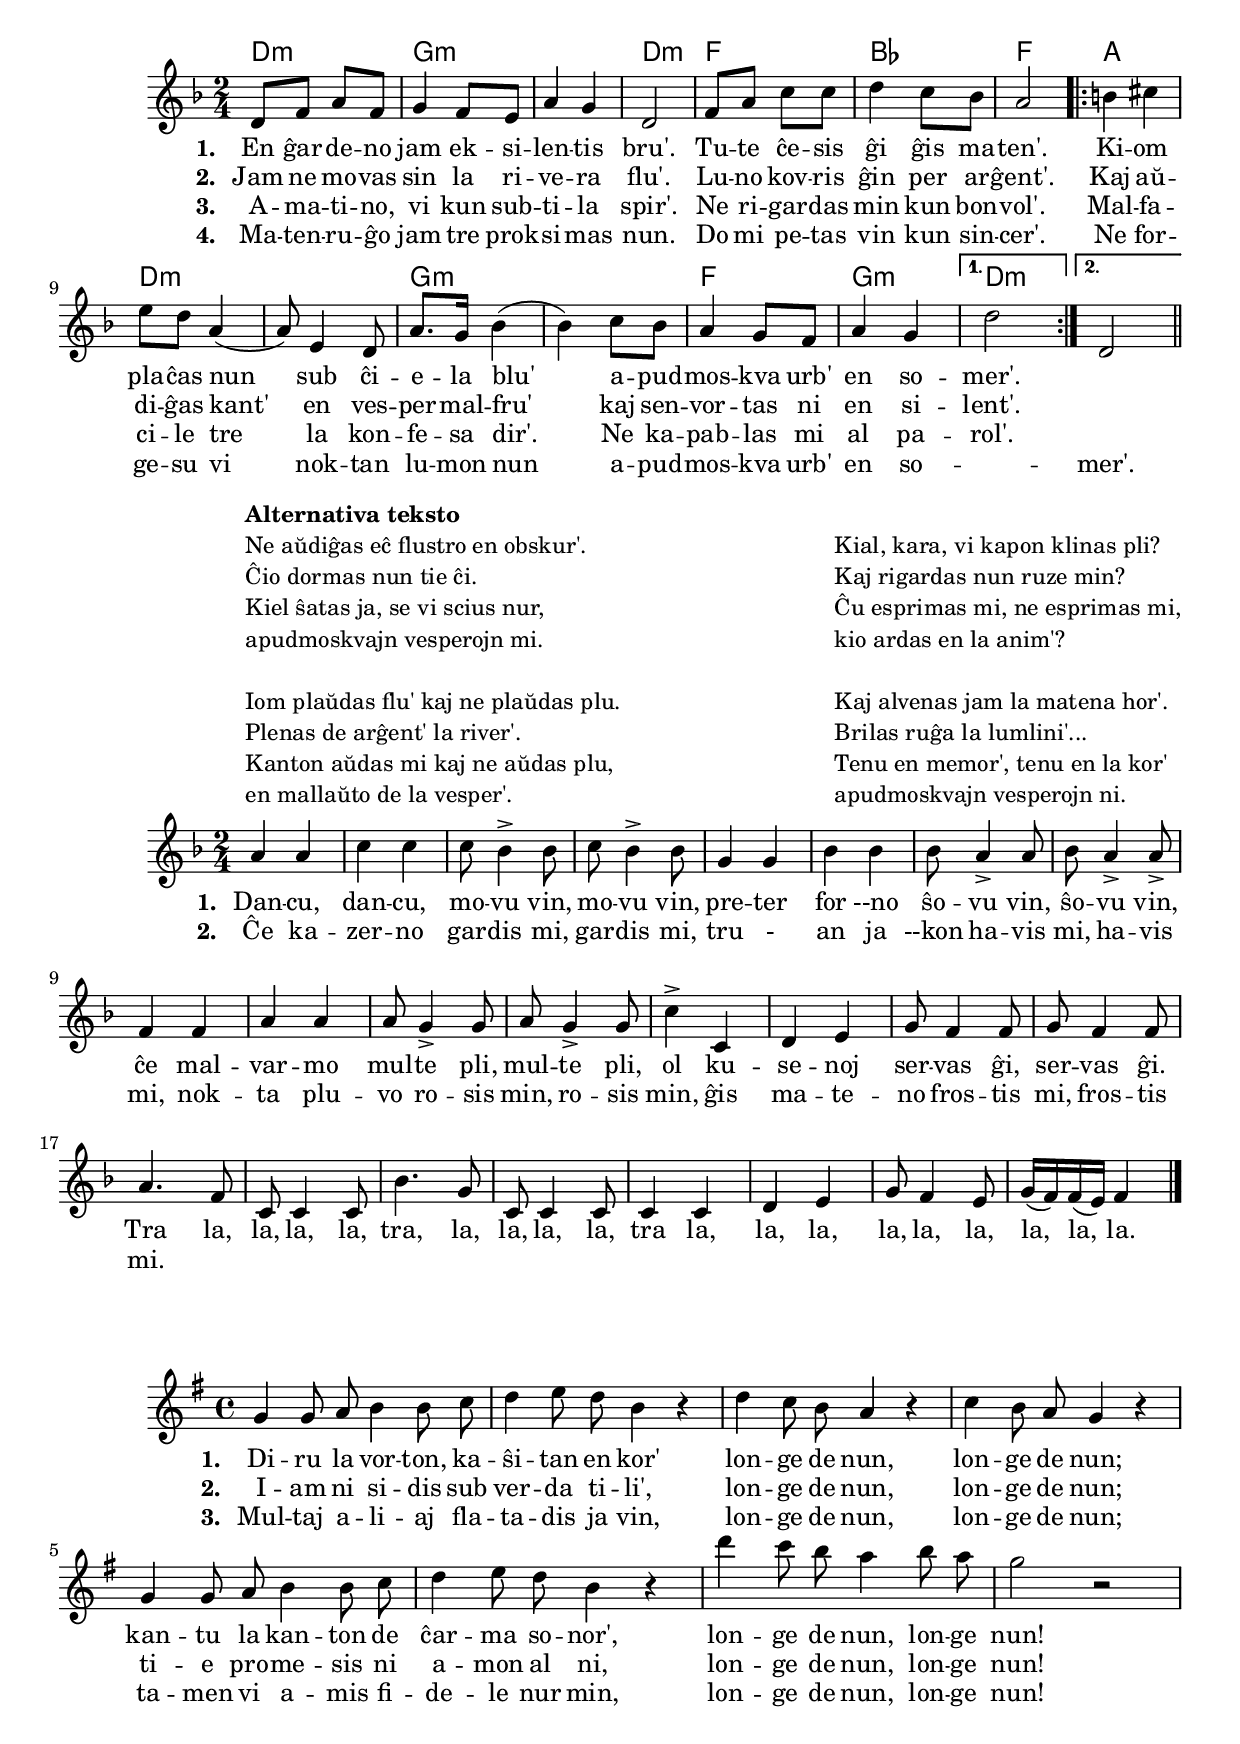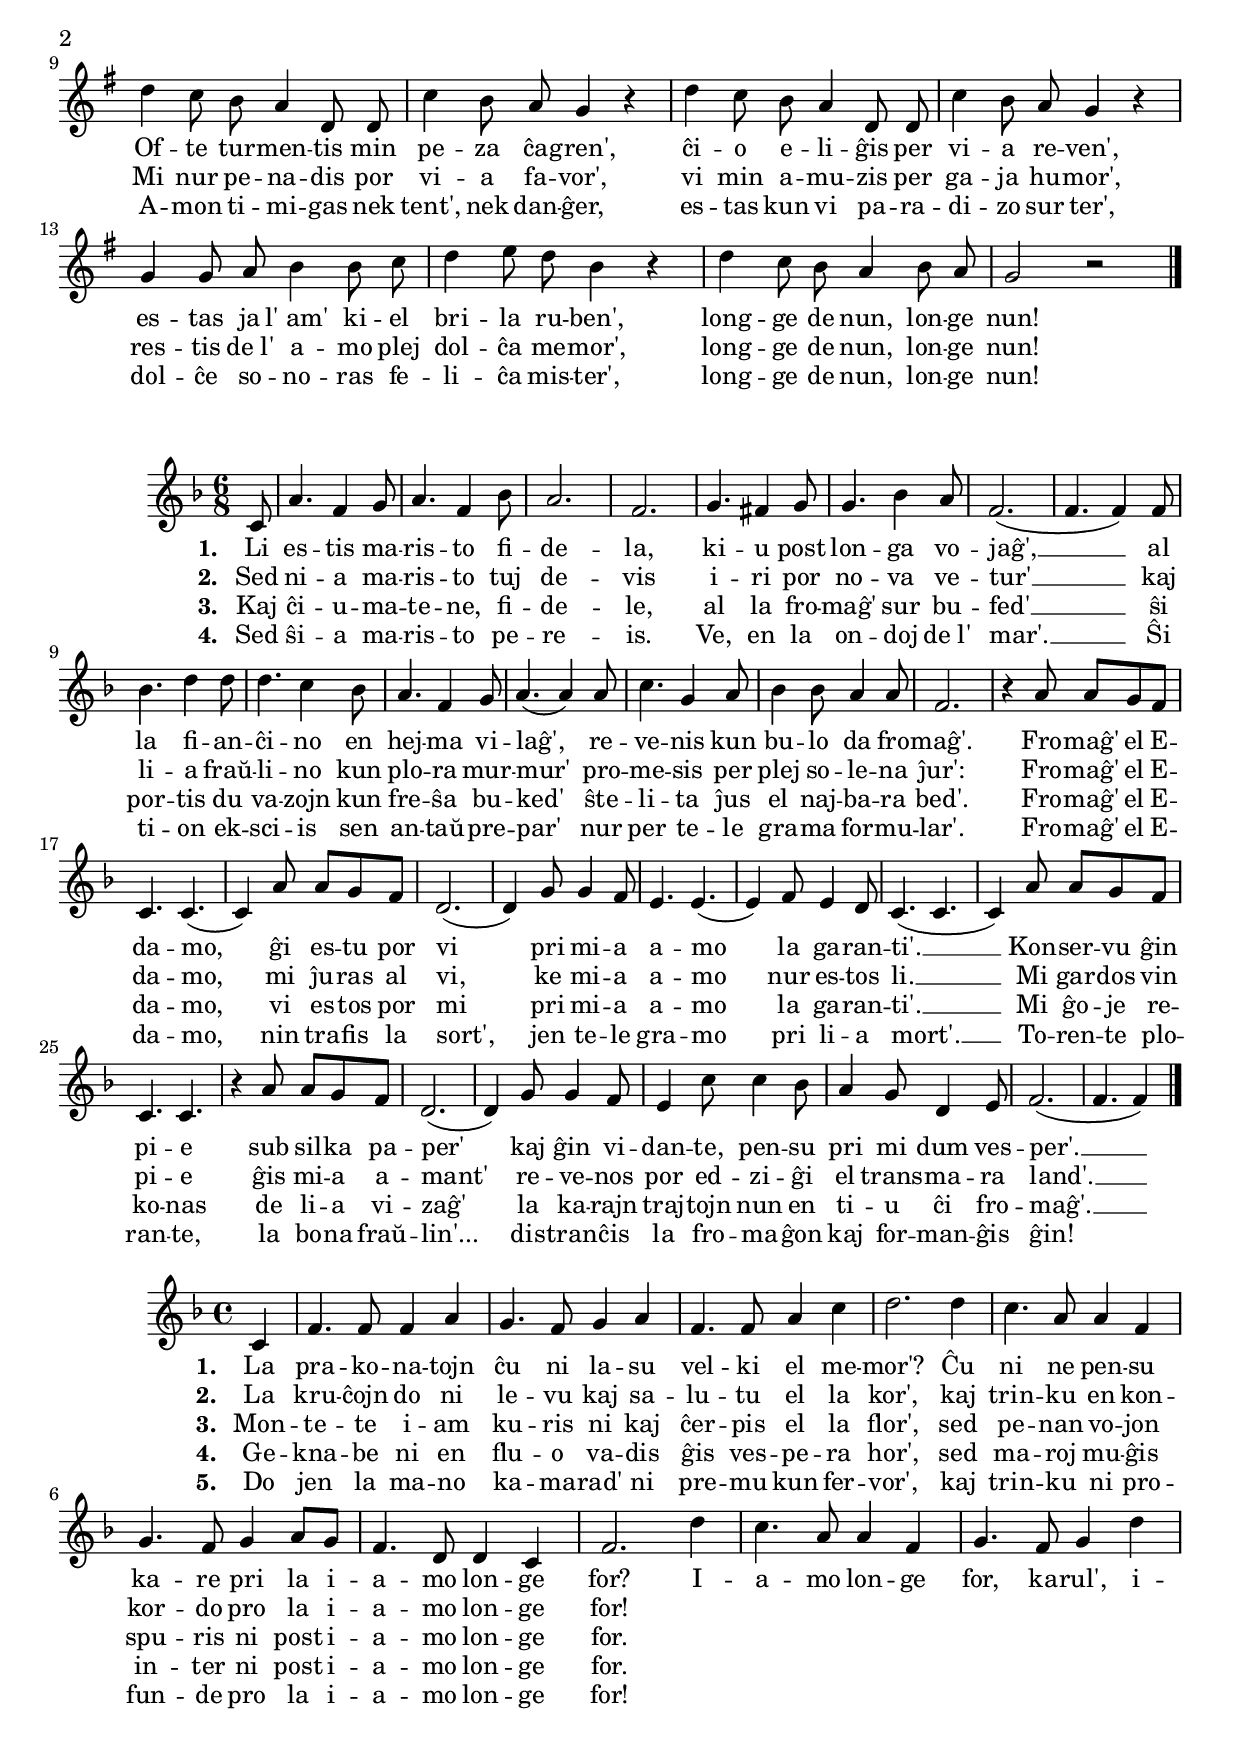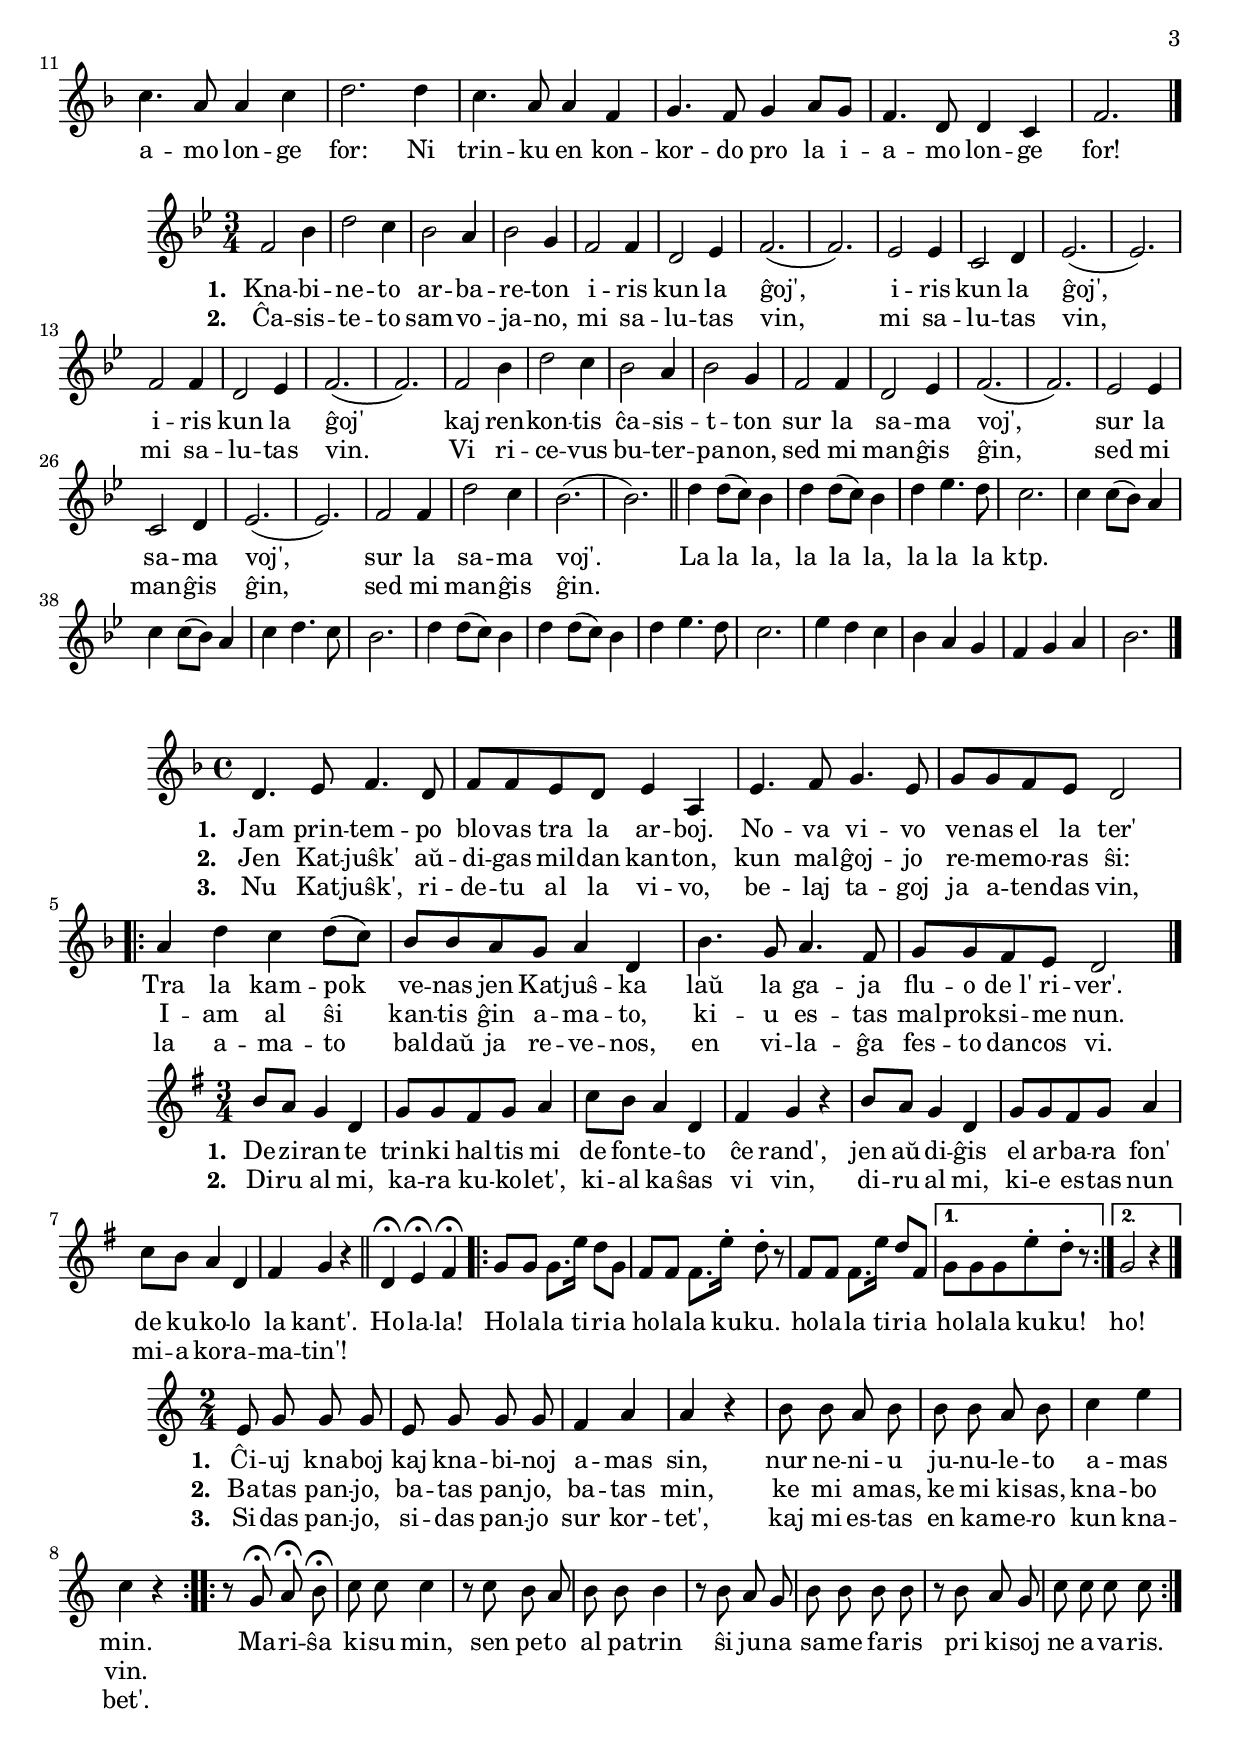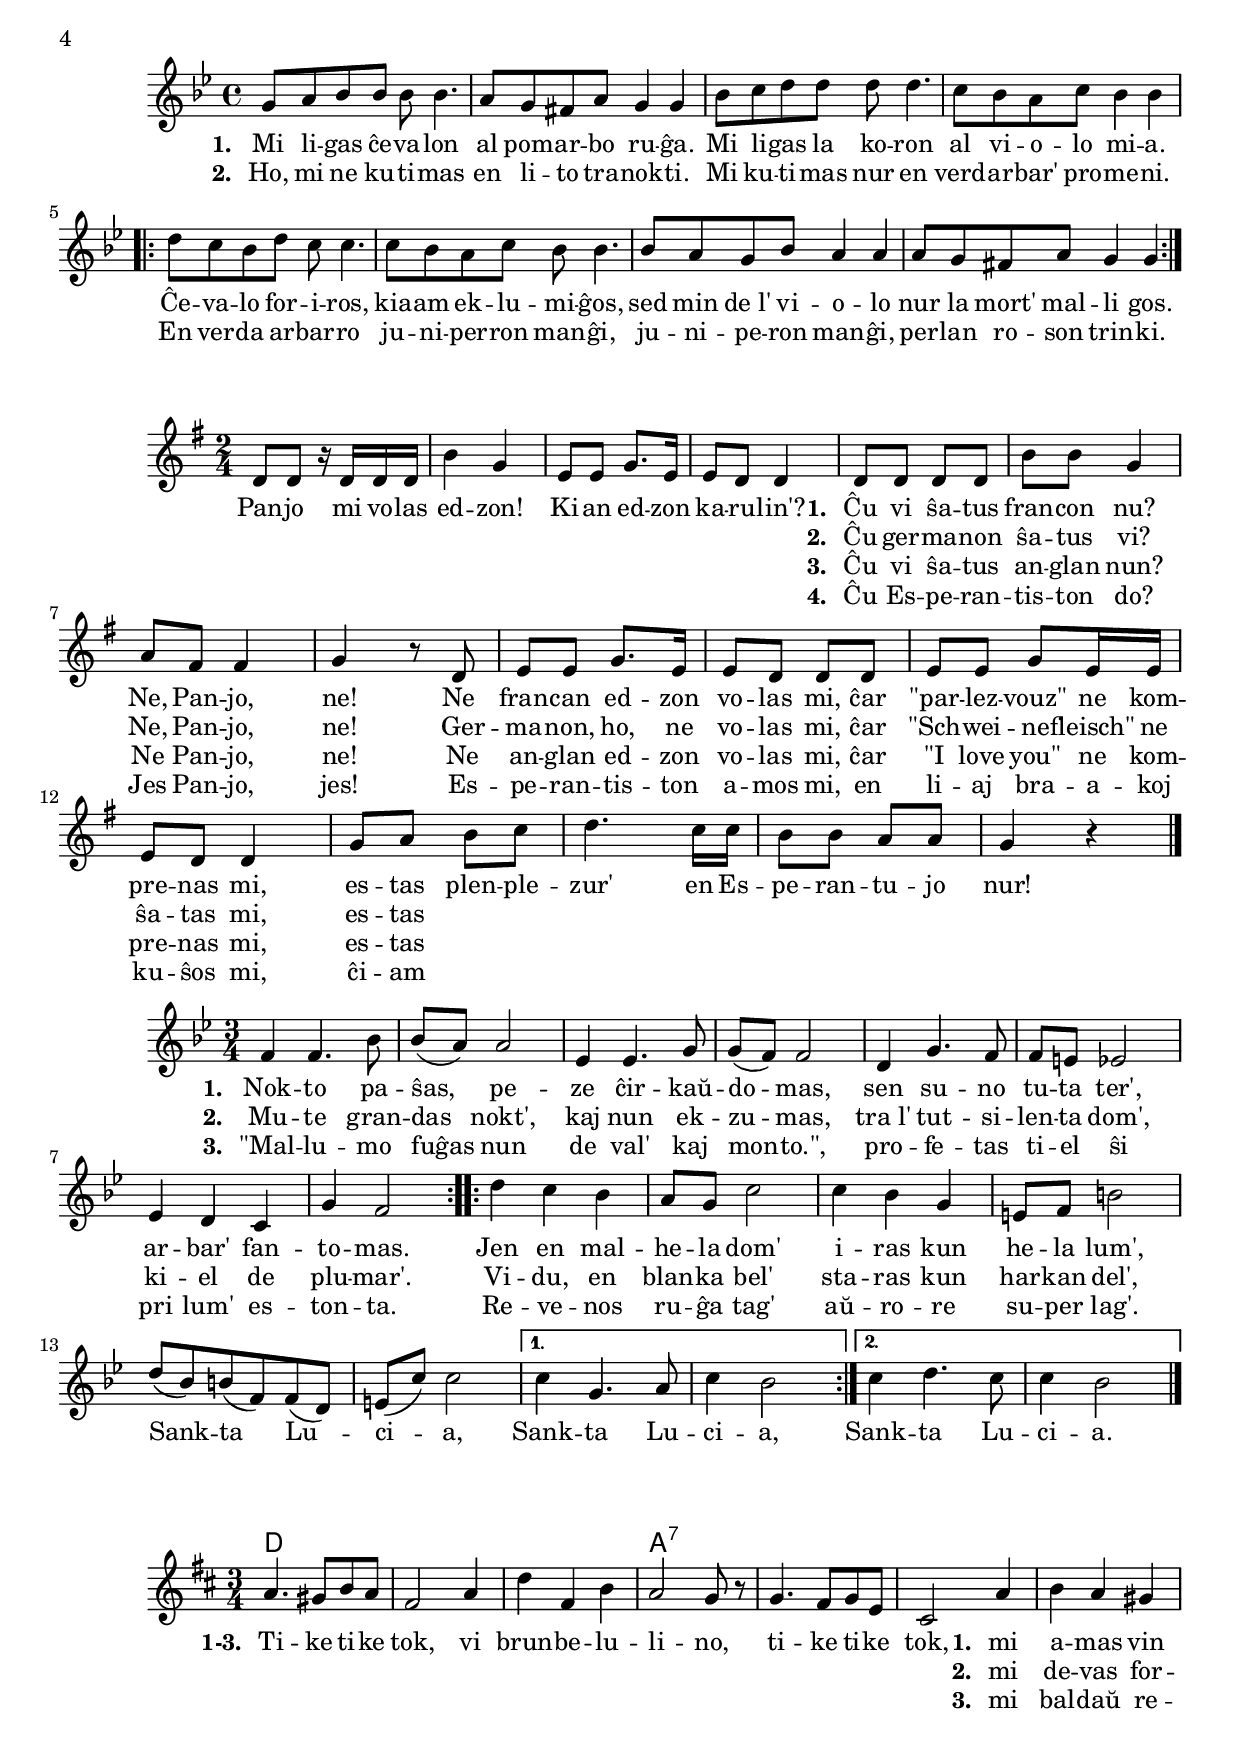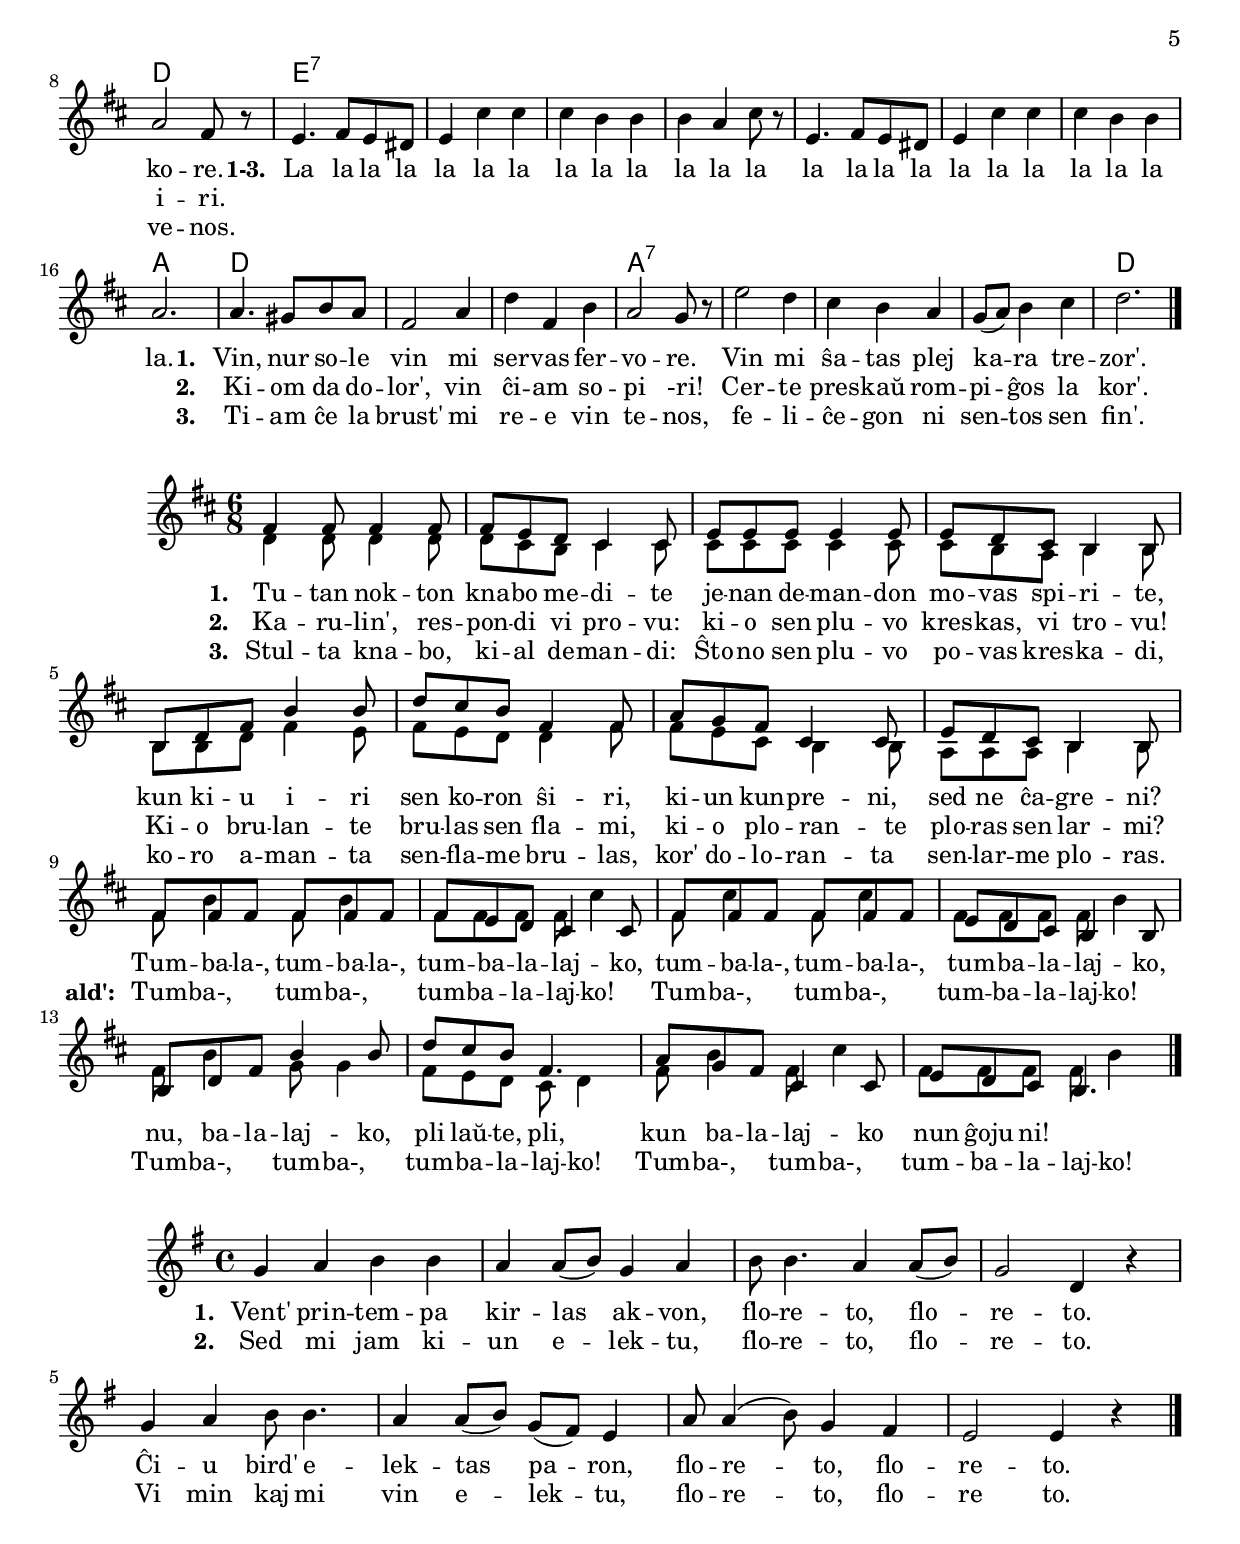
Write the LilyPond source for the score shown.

\version "2.20.0"

\tocItem \markup "Apudmoskvaj vesperoj"
\score {
	\header {
	  title = "Apudmoskvaj vesperoj"
	  subsubtitle = "rusa popolkanto"
	}
	
	\transpose c c' { <<
	  \chords {
	    \set chordChanges = ##t
	    d2:m g:m g:m d:m f bes f
	    a d:m d:m g:m g:m f g:m d:m 
	    }
	\relative {
	    \time 2/4
	    \key d \minor
   	    %\autoBeamOff
	    d8 f a f g4 f8 e a4 g d2 f8 a c c d4 c8 bes a2
	    \repeat volta 2 {
	      b4 cis e8 d a4( a8) e4 d8 a'8. g16 bes4( bes) c8 bes
	      a4 g8 f a4 g
	    } % repeat
	    \alternative {{ d'2 | } { d,2 | }}
	\bar "||" 
	%\autoBeamOn
	} % relative
	\addlyrics { \set stanza = #"1. "
		     En ĝar -- de -- no jam ek -- si -- len -- tis bru'.
		     Tu -- te ĉe -- sis ĝi ĝis ma -- ten'.
		     Ki -- om pla -- ĉas nun sub ĉi -- e -- la blu' a -- pud --
		     mos -- kva urb' en so -- mer'.
	} %addlyrics
	\addlyrics { \set stanza = #"2. "
		     Jam ne mo -- vas sin la ri -- ve -- ra flu'.
		     Lu -- no kov -- ris ĝin per ar -- ĝent'.
		     Kaj aŭ -- di -- ĝas kant' en ves -- per -- mal -- fru'
		     kaj sen -- vor -- tas ni en si -- lent'.
		   } %addlyrics
	\addlyrics { \set stanza = #"3. "
		     A -- ma -- ti -- no, vi kun sub -- ti -- la spir'.
		     Ne ri -- gar -- das min kun bon -- vol'.
		     Mal -- fa -- ci -- le tre la kon -- fe -- sa dir'.
		     Ne ka -- pab -- las mi al pa -- rol'.
		   } %addlyrics
	\addlyrics { \set stanza = #"4. "
		     Ma -- ten -- ru -- ĝo jam tre prok -- si -- mas nun.
		     Do mi pe -- tas vin kun sin -- cer'.
		     Ne for -- ge -- su vi nok -- tan lu -- mon nun
		     a -- pud -- mos -- kva urb' en so -- "" -- mer'.
		   } %addlyrics
>>
	} % transpose
      } % score

% pri alternativaj tekstoj vd. ankaŭ: http://kantaro.ikso.net/apudmoskvaj_vesperoj

\markup {
  \fill-line {
     \hspace #1 % moves the column off the left margin;
     % can be removed if space on the page is tight
     \column {
       \combine \null \vspace #0.06 % adds vertical spacing between verses

       \line { \bold "Alternativa teksto" }
       \line { "Ne aŭdiĝas eĉ flustro en obskur'." }
       \line { "Ĉio dormas nun tie ĉi." }
       \line { "Kiel ŝatas ja, se vi scius nur," }
       \line { "apudmoskvajn vesperojn mi." }

       \combine \null \vspace #0.06
       \line { "Iom plaŭdas flu' kaj ne plaŭdas plu." }
       \line { "Plenas de arĝent' la river'." }
       \line { "Kanton aŭdas mi kaj ne aŭdas plu," }
       \line { "en mallaŭto de la vesper'." }
       
              } % column
     \hspace #2
     \column {

       \combine \null \vspace #0.06 % adds vertical spacing between verses
  
       \line { \bold " " }
       \line { "Kial, kara, vi kapon klinas pli?" }      
       \line { "Kaj rigardas nun ruze min?" }
       \line { "Ĉu esprimas mi, ne esprimas mi," }
       \line { "kio ardas en la anim'?" }

       \combine \null \vspace #0.06
       \line { "Kaj alvenas jam la matena hor'." }
       \line { "Brilas ruĝa la lumlini'..." }
       \line { "Tenu en memor', tenu en la kor'" }
       \line { "apudmoskvajn vesperojn ni." }

     }  % column
     %\hspace #3
    } % fill-line
} % markup    



\tocItem \markup "Dancu, dancu"

\score {
	\header {
	  title = "Dancu, dancu"
	  subsubtitle = "ĉeĥa popolkanto, trad. Tomas Pumpr"
	}
	
	\transpose c c' { <<
	\relative {
	    \time 2/4
	    \key f \major
   	    %\autoBeamOff
	    a4 a c c c8 bes4-> bes8 c bes4-> bes8 g4 g bes bes bes8 a4-> a8 bes a4-> a8
->	    f4 f a a a8 g4-> g8 a8 g4-> g8 c4-> c, d e g8 f4 f8 g8 f4 f8
	    				% rekantaĵo
	    a4. f8 c8 c4 c8 bes'4. g8 c,8 c4 c8 c4 c d e g8 f4 e8 g16( f) f( e) f4
	\bar "|." 
	%\autoBeamOn
	} % relative
	\addlyrics { \set stanza = #"1. "
		     Dan -- cu, dan -- cu, mo -- vu vin, mo -- vu vin, pre -- ter
		     for --no ŝo -- vu vin, ŝo -- vu vin, ĉe mal -- var -- mo mul -- te pli,
		     mul -- te pli, ol ku -- se -- noj ser -- vas ĝi, ser -- vas ĝi.
				% rekantaĵo
		     Tra la, la, la, la, tra, la, la, la, la,
		     tra la, la, la, la, la, la, la, la, la.
	} %addlyrics
	\addlyrics { \set stanza = #"2. "
		     Ĉe ka -- zer -- no gar -- dis mi, gar -- dis mi, tru - an ja --kon
		     ha -- vis mi, ha -- vis mi, nok -- ta plu -- vo ro -- sis min,
		     ro -- sis min, ĝis ma -- te -- no fros -- tis mi, fros -- tis mi.
		   } %addlyrics
>>
	} % transpose
      } % score




\tocItem \markup "Diru la vorton"

\score {
	\header {
	  title = "Diru la vorton"
	  subsubtitle = "irlanda kanto, trad. F. Pfeil"
	}
	
	\transpose c c' { <<
	\relative {
	    \time 4/4
	    \key g \major
   	    \autoBeamOff
	    g4 g8 a b4 b8 c d4 e8 d b4 r
	    d c8 b a4 r c b8 a g4 r
	    g g8 a b4 b8 c d4 e8 d b4 r
	    d' c8 b a4 b8 a g2 r d4 c8 b a4 d,8 d
	    c'4 b8 a g4 r d' c8 b a4 d,8 d
	    c'4 b8 a g4 r g g8 a b4 b8 c
	    d4 e8 d b4 r d c8 b a4 b8 a g2 r
	\bar "|." 
	\autoBeamOn
	} % relative
	\addlyrics { \set stanza = #"1. "
		     Di -- ru la vor -- ton, ka -- ŝi -- tan en kor'
		     lon -- ge de nun, lon -- ge de nun;
		     kan -- tu la kan -- ton de ĉar -- ma so -- nor',
		     lon -- ge de nun, lon -- ge nun!
		     Of -- te tur -- men -- tis min pe -- za ĉa -- gren',
		     ĉi -- o e -- li -- ĝis per vi -- a re -- ven', es -- tas ja
		     l'_am' ki -- el bri -- la ru -- ben', long -- ge de nun,
		     lon -- ge nun!
	} %addlyrics
	\addlyrics { \set stanza = #"2. "
		     I -- am ni si -- dis sub ver -- da ti -- li',
		     lon -- ge de nun, lon -- ge de nun;
		     ti -- e pro -- me -- sis ni a -- mon al ni, 
		     lon -- ge de nun, lon -- ge nun!
		     Mi nur pe -- na -- dis por vi -- a fa -- vor',
		     vi min a -- mu -- zis per ga -- ja hu -- mor',
		     res -- tis de_l' a -- mo plej dol -- ĉa me -- mor',
		     long -- ge de nun, lon -- ge nun!
		   } %addlyrics
	\addlyrics { \set stanza = #"3. "
		     Mul -- taj a -- li -- aj fla -- ta -- dis ja vin,
		     lon -- ge de nun, lon -- ge de nun;
		     ta -- men vi a -- mis fi -- de -- le nur min,
		     lon -- ge de nun, lon -- ge nun!
		     A -- mon ti -- mi -- gas nek tent', nek dan -- ĝer,
		     es -- tas kun vi pa -- ra -- di -- zo sur ter',
		     dol -- ĉe so -- no -- ras fe -- li -- ĉa mis -- ter',
		     long -- ge de nun, lon -- ge nun!
			   } %addlyrics

>>
	} % transpose
      } % score




\tocItem \markup "Fromaĝ' el Edamo"

\score {
	\header {
	  title = "Fromaĝ' el Edamo"
          subtitle = "originale verkita de Raymond Schwartz"
	}
	
	\transpose c c' { <<
	\relative {
	    \time 6/8
	    \key f \major
	    \partial 8
   	    %\autoBeamOff
	    c8 a'4. f4 g8 a4. f4 bes8 a2. f g4. fis4 g8
	    g4. bes4 a8 f2.( f4. f4) f8 bes4. d4 d8 d4. c4 bes8 a4. f4 g8
	    a4.( a4) a8 c4. g4 a8 bes4 bes8 a4 a8 f2.
				% rekantaĵo
	    r4 a8 a g f c4. c4.( c4) a'8 a g f d2.( d4) g8 g4 f8
	    e4. e( e4) f8 e4 d8 c4.( c4. c4) a'8 a g f c4. c4.
	    r4 a'8 a g f d2.( d4) g8 g4 f8 e4 c'8 c4 bes8
	    a4 g8 d4 e8 f2.( f4. f4)
	\bar "|." 
	%\autoBeamOn
	} % relative
	\addlyrics {
	       \set stanza = #"1. "
	       Li es -- tis ma -- ris -- to fi -- de -- la,
	       ki -- u post lon -- ga vo -- jaĝ', __
	       al la fi -- an -- ĉi -- no en hej -- ma vi -- laĝ',
	       re -- ve -- nis kun bu -- lo da fro -- maĝ'.
				% rekontaĵo
	       Fro -- maĝ' el E -- da -- mo, ĝi es -- tu por vi
	       pri mi -- a a -- mo la ga -- ran -- ti'. __
	       Kon -- ser -- vu ĝin pi -- e sub sil -- ka pa -- per'
	       kaj ĝin vi -- dan -- te, pen -- su pri mi dum ves -- per'. __
	     } %addlyrics
	\addlyrics {
	       \set stanza = #"2. "
	       Sed ni -- a ma -- ris -- to tuj de -- vis
	       i -- ri por no -- va ve -- tur' __
	       kaj li -- a fraŭ -- li -- no kun plo -- ra mur -- mur'
	       pro -- me -- sis per plej so -- le -- na ĵur':
				% rekontaĵo
	       Fro -- maĝ' el E -- da -- mo, mi ĵu -- ras al vi,
	       ke mi -- a a -- mo nur es -- tos li. __
	       Mi gar -- dos vin pi -- e ĝis mi -- a a -- mant'
	       re -- ve -- nos por ed -- zi -- ĝi el trans -- ma -- ra land'. __
	     } %addlyrics
	\addlyrics {
	       \set stanza = #"3. "
	       Kaj ĉi -- u -- ma -- te -- ne, fi -- de -- le,
	       al la fro -- maĝ' sur bu -- fed' __
	       ŝi por -- tis du va -- zojn kun fre -- ŝa bu -- ked'
	       ŝte -- li -- ta ĵus el naj -- ba -- ra bed'.
				% rekontaĵo
	       Fro -- maĝ' el E -- da -- mo, vi es -- tos por mi
	       pri mi -- a a -- mo la ga -- ran -- ti'. __
	       Mi ĝo -- je re -- ko -- nas de li -- a vi -- zaĝ'
	       la ka -- rajn traj -- tojn nun en ti -- u ĉi fro -- maĝ'. __
	     } %addlyrics
	\addlyrics {
	       \set stanza = #"4. "
	       Sed ŝi -- a ma -- ris -- to pe -- re -- is.
	       Ve, en la on -- doj de_l' mar'. __
	       Ŝi ti -- on ek -- sci -- is sen an -- taŭ -- pre -- par'
	       nur per te -- le gra -- ma for -- mu -- lar'.
				% rekontaĵo
	       Fro -- maĝ' el E -- da -- mo, nin tra -- fis la sort',
	       jen te -- le gra -- mo pri li -- a mort'. __
	       To -- ren -- te plo -- ran -- te, la bo -- na fraŭ -- lin'...
	       dis -- tran -- ĉis la fro -- ma -- ĝon kaj for -- man -- ĝis ĝin!
	     } %addlyrics

>>
	} % transpose
      } % score




\tocItem \markup "La iamo longe for"

\score {
	\header {
	  title = "La iamo longe for"
	  poet = "poemo de Robert Burns"
	  subsubtitle = "skota popolkanto, tradukis Reto Rosetti"
	}
	
	\transpose c c' { <<
	\relative {
	    \time 4/4
	    \key f \major
	    \partial 4
%   	    \autoBeamOff
	    c4 f4. f8 f4 a g4. f8 g4 a f4. f8 a4 c d2. d4 c4. a8 a4 f
	    g4. f8 g4 a8 g f4. d8 d4 c f2. 
				% rekantaĵo
	    d'4 c4. a8 a4 f g4. f8 g4 d' c4. a8 a4 c d2. d4 c4. a8 a4 f
	    g4. f8 g4 a8 g f4. d8 d4 c f2.
	\bar "|." 
%	\autoBeamOn
	} % relative
	\addlyrics { \set stanza = #"1. "
		     La pra -- ko -- na -- tojn ĉu ni la -- su
		     vel -- ki el me -- mor'? Ĉu ni ne pen -- su
		     ka -- re pri la i -- a -- mo lon -- ge for?
				% rekantaĵo
		     I -- a -- mo lon -- ge for, ka -- rul', i -- a -- mo lon -- ge
		     for: Ni trin -- ku en kon -- kor -- do pro la i -- a -- mo lon -- ge for!
	} %addlyrics
	\addlyrics { \set stanza = #"2. "
		     La kru -- ĉojn do ni le -- vu kaj sa -- lu -- tu el la kor',
		     kaj trin -- ku en kon -- kor -- do pro la i -- a -- mo lon -- ge for!
		   } %addlyrics
		\addlyrics { \set stanza = #"3. "
			     Mon -- te -- te i -- am ku -- ris ni kaj ĉer -- pis el la flor',
			     sed pe -- nan vo -- jon spu -- ris ni post i -- a -- mo lon -- ge for.
			   } %addlyrics
		\addlyrics { \set stanza = #"4. "
			     Ge -- kna -- be ni en flu -- o va -- dis ĝis ves -- pe -- ra hor',
			     sed ma -- roj mu -- ĝis in -- ter ni post i -- a -- mo lon -- ge for.
			   } %addlyrics
		\addlyrics { \set stanza = #"5. "
			     Do jen la ma -- no ka  -- ma -- rad' ni pre -- mu kun fer -- vor',
			     kaj trin -- ku ni pro -- fun -- de pro la i -- a -- mo lon -- ge for!
			   } %addlyrics
	

>>
	} % transpose
      } % score






\score {
	\header {
	  title = "Iris knabineto"
	  subsubtitle = "pola kanto"
	}
	
	\transpose c c' { <<
	\relative {
	    \time 3/4
	    \key bes \major
   	    %\autoBeamOff
	    f2 bes4 d2 c4 bes2 a4 bes2 g4 f2 f4
	    d2 es4 f2.( f) es2 es4 c2 d4 es2.( es)
	    f2 f4 d2 es4 f2.( f) f2 bes4 d2 c4
	    bes2 a4 bes2 g4 f2 f4 d2 es4 f2.( f)
	    es2 es4 c2 d4 es2.( es) f2 f4 d'2 c4 bes2.( bes) \bar "||"
	    				% rekantaĵo
	    d4 d8( c) bes4 d4 d8( c) bes4 d4 es4. d8
	    c2. c4 c8( bes) a4 c c8( bes) a4 c d4. c8 bes2.
	    d4 d8( c) bes4 d d8( c) bes4 d es4. d8 c2.
	    es4 d c bes a g f g a bes2.
	\bar "|." 
	%\autoBeamOn
	} % relative
	\addlyrics { \set stanza = #"1. "
		     Kna -- bi -- ne -- to ar -- ba -- re -- ton i -- ris
		     kun la ĝoj', i -- ris kun la ĝoj', i -- ris kun la ĝoj'
		     kaj ren -- kon -- tis ĉa -- sis -- t -- ton sur la sa -- ma voj',
		     sur la sa -- ma voj', sur la sa -- ma voj'.
				% rekantaĵo
		     La la la, la la la, la la la ktp.
	
	} %addlyrics
	\addlyrics { \set stanza = #"2. "
		     Ĉa -- sis -- te -- to sam -- vo -- ja -- no, mi sa -- lu -- tas vin,
		     mi sa -- lu -- tas vin, mi sa -- lu -- tas vin.
		     Vi ri -- ce -- vus bu -- ter -- pa -- non, sed mi man -- ĝis ĝin,
		     sed mi man -- ĝis ĝin, sed mi man -- ĝis ĝin.
		   } %addlyrics
>>
	} % transpose
      } % score






\score {
	\header {
	  title = "Katjuŝka"
	  subsubtitle = "rusa popolkanto, trad. Davido"
	}
	
	\transpose c c' { <<
	\relative {
	    \time 4/4
	    \key d \minor
				%   	    \autoBeamOff
	    d4. e8 f4. d8 f8 f e d e4 a,
	    e'4. f8 g4. e8 g8 g f e d2
	    \repeat volta 2 {
	      a'4 d4 c d8( c)  bes bes a g a4 d,4 bes'4. g8 a4. f8 g g f e d2 
	    } % repeat
	    \bar "|."
%	\autoBeamOn
	} % relative
	\addlyrics { \set stanza = #"1. "
		     Jam prin -- tem -- po blo -- vas tra la ar -- boj.
		     No -- va vi -- vo ve -- nas el la ter'
		     Tra la kam -- pok ve -- nas jen Kat -- juŝ -- ka
		     laŭ la ga -- ja flu -- o de_l' ri -- ver'.
		     
	} %addlyrics
	\addlyrics { \set stanza = #"2. "
		     Jen Kat -- juŝk' aŭ -- di -- gas mil -- dan kan -- ton,
		     kun mal -- ĝoj -- jo re -- me -- mo -- ras ŝi:
		     I -- am al ŝi kan -- tis ĝin a -- ma -- to,
		     ki -- u es -- tas mal -- prok -- si -- me nun.
	} %addlyrics
	\addlyrics { \set stanza = #"3. "
		     Nu Kat -- juŝk', ri -- de -- tu al la vi -- vo,
		     be -- laj ta -- goj ja a -- ten -- das vin,
		     la a -- ma -- to bal -- daŭ ja re -- ve -- nos,
		     en vi -- la -- ĝa fes -- to dan -- cos vi.
	} %addlyrics
>>
	} % transpose
      } % score




\tocItem \markup "Kukolo"

\score {
	\header {
	  title = "Kukolo"
	  subsubtitle = "Ĉeĥa popolkanto, trad. J. Cink"
	}
	
	\transpose c c' { <<
	\relative {
	    \time 3/4
	    \key g \major
%   	    \autoBeamOff
	    b8 a g4 d g8 g fis g a4 c8 b a4 d, fis g r
	    b8 a g4 d g8 g fis g a4 c8 b a4 d, fis g r
	    \bar "||"
				% rekantaĵo
	    d\fermata e\fermata fis\fermata 
	    \repeat volta 2 {
	    g8 g g8. e'16 d8 g, fis fis fis8. e'16\staccato d8\staccato r 
	    fis, fis fis8. e'16 d8 fis,  } %volta
	    \alternative {
	      { g g g e'\staccato d\staccato r | }
	      { g,2 r4 | }
	    } % alternative
	\bar "|." 
%	\autoBeamOn
	} % relative
	\addlyrics { \set stanza = #"1. "
		     De -- zi -- ran -- te trin -- ki hal -- tis mi de fon -- te -- to ĉe rand',
		     jen aŭ -- di -- ĝis el ar -- ba -- ra fon' de ku -- ko -- lo la kant'.
				% rekantaĵo
		     Ho -- la -- la!
		     Ho -- la -- la ti -- ri -- a ho -- la -- la ku -- ku.
		     ho -- la -- la ti -- ri -- a ho -- la -- la ku -- ku!
		     ho!
	} %addlyrics
	\addlyrics { \set stanza = #"2. "
		     Di -- ru al mi, ka -- ra ku -- ko -- let', ki -- al ka -- ŝas vi vin,
		     di -- ru al mi, ki -- e es -- tas nun mi -- a kor -- a -- ma -- tin'!
	} %addlyrics

>>
	} % transpose
      } % score




\tocItem \markup "Mariŝa kisu min"

\score {
	\header {
	  title = "Mariŝa kisu min"
	  subsubtitle = "slovaka popolkanto"
	}
	
	\transpose c c' { <<
	\relative {
	    \time 2/4
	    \key c \major
   	    \autoBeamOff
	    \repeat volta 2 {
	    e8 g g g e g g g f4 a a r b8 b a b b b a b c4 e4 c r }
				% rekantaĵo
	    \repeat volta 2 {
	    r8 g\fermata a\fermata b\fermata c c c4 r8 c b a b b b4
	    r8 b a g b b b b r b a g c c c c }
	%\bar "|." 
	\autoBeamOn
	} % relative
	\addlyrics { \set stanza = #"1. "
		     Ĉi -- uj kna -- boj kaj kna -- bi -- noj a -- mas sin,
		     nur ne -- ni -- u ju -- nu -- le -- to a -- mas min.
				% rekantaĵo
		     Ma -- ri -- ŝa ki -- su min, sen pe -- to al pa -- trin
		     ŝi ju -- na sa -- me fa -- ris pri ki -- soj ne a -- va -- ris.
	} %addlyrics
	\addlyrics { \set stanza = #"2. "
		     Ba -- tas pan -- jo, ba -- tas pan -- jo, ba -- tas min,
		     ke mi a -- mas, ke mi ki -- sas, kna -- bo vin.
		   } %addlyrics
		\addlyrics { \set stanza = #"3. "
			     Si -- das pan -- jo, si -- das pan -- jo sur kor -- tet',
			     kaj mi es -- tas en ka -- me -- ro kun kna -- bet'.
			   } %addlyrics

>>
	} % transpose
      } % score




\tocItem \markup "Mi ligas ĉevalon"

\score {
	\header {
	  title = "Mi ligas ĉevalon"
	  subsubtitle = "hungara kanto, trad. T. Kereszhegyi"
	}
	
	\transpose c c' { <<
	\relative {
	    \time 4/4
	    \key g \minor
				%   	    \autoBeamOff
	    g8 a bes bes bes bes4. a8 g fis a g4 g
	    bes8 c d d d d4. c8 bes a c bes4 bes
	    \repeat volta 2 {
	      d8 c bes d c c4. c8 bes a c bes bes4.
	      bes8 a g bes a4 a a8 g fis a g4 g
	    } % repeat
	   % \bar "|."
%	\autoBeamOn
	} % relative
	\addlyrics { \set stanza = #"1. "
		     Mi li -- gas ĉe -- va -- lon al pom -- ar -- bo ru -- ĝa.
		     Mi li -- gas la ko -- ron al vi -- o -- lo mi -- a.
		     Ĉe -- va -- lo for -- i -- ros, kia -- am ek -- lu -- mi -- ĝos,
		     sed min de_l' vi -- o -- lo nur la mort' mal -- li gos.
		     
	} %addlyrics
	\addlyrics { \set stanza = #"2. "
		     Ho, mi ne ku -- ti -- mas en li -- to tra -- nok -- ti.
		     Mi ku -- ti -- mas nur en verd -- ar -- bar' pro -- me -- ni.
		     En ver -- da ar -- bar -- ro ju -- ni -- per -- ron man -- ĝi,
		     ju -- ni -- pe -- ron man -- ĝi, per -- lan ro -- son trin -- ki.
	} %addlyrics
	
>>
	} % transpose
      } % score






\score {
	\header {
	  title = "Panjo, mi volas edzon!"
	  subsubtitle = "sudafrika kanto, trad. Gerda Wulfers-Meddens"
	}
	
	\transpose c c' { <<
	\relative {
	    \time 2/4
	    \key g \major
   	    %\autoBeamOff
	    d8 d r16 d d d b'4 g e8 e g8. e16 e8 d d4
	    d8 d d d b' b g4 a8 fis fis4 g r8 d
	    e e g8. e16 e8 d d d e e g e16 e e8 d d4
	    g8 a b c d4. c16 c b8 b a a g4 r
	\bar "|." 
	%\autoBeamOn
	} % relative
	\addlyrics {
	  Pan -- jo mi vo -- las ed -- zon! Ki -- an ed -- zon ka -- ru -- lin'?
	  << {
	    \set stanza = #"1. "
	    Ĉu vi ŝa -- tus fran -- con nu? Ne, Pan -- jo, ne! Ne fran -- can ed -- zon
	    vo -- las mi, ĉar "\"par" -- lez -- "vouz\"" ne kom -- pre -- nas mi,
	    es -- tas 
	   }
	     \new Lyrics {
	       \set stanza = #"2. "
	       Ĉu ger -- ma -- non ŝa -- tus vi? Ne, Pan -- jo, ne! Ger -- ma -- non, ho, ne
	       vo -- las mi, ĉar "\"Sch" -- wei -- ne -- "fleisch\"" ne ŝa -- tas mi, es -- tas
	   }
          \new Lyrics {
	       \set stanza = #"3. "
	       Ĉu vi ŝa -- tus an -- glan nun? Ne Pan -- jo, ne! Ne an -- glan ed -- zon 
              vo -- las mi, ĉar "\"I" love "you\"" ne kom -- pre -- nas mi, es -- tas
	   }
          \new Lyrics {
	       \set stanza = #"4. "
	       Ĉu Es -- pe -- ran -- tis -- ton do? Jes Pan -- jo, jes! Es --
               pe -- ran -- tis -- ton a -- mos mi, en li -- aj bra -- a -- koj ku --
               ŝos mi, ĉi -- am
	   }
	   >>
	  plen -- ple -- zur' en Es -- pe -- ran -- tu -- jo nur!
	} %addlyrics

>>
	} % transpose
      } % score




\tocItem \markup "Sankta Lucia"

\score {
	\header {
	  title = "Sankta Lucia"
	  subsubtitle = "nordia vintra solstica lumkanto, trad. Eckard Bick"
	}
	
	\transpose c c' { <<
	\relative {
	    \time 3/4
	    \key bes \major
				%   	    \autoBeamOff
	    \repeat volta 2 {
	      f4 f4. bes8 bes( a) a2 es4 es4. g8 g( f) f2 d4 g4. f8
	      f e es2 es4 d4 c g' f2
	    } % repeat
	    \repeat volta 2 {
	      d'4 c bes a8 g c2 c4 bes g  e8 f b2 d8( bes) b( f) f( d) e( c') c2 }
	      \alternative {
	        { c4 g4. a8 c4 bes2 | }
	        { c4 d4. c8 c4 bes2 | }
	      } % alternative
	   % } % repeat
	    \bar "||"

	  
	\bar "|." 
%	\autoBeamOn
	} % relative
	\addlyrics { \set stanza = #"1. "
		     Nok -- to pa -- ŝas, pe -- ze ĉir -- kaŭ -- do -- mas, sen su -- no
		     tu -- ta ter', ar -- bar' fan -- to -- mas.
		     Jen en mal -- he -- la dom' i -- ras kun he -- la lum', 
				% rekantaĵo
		     Sank -- ta Lu -- ci -- a, Sank -- ta Lu -- ci -- a,
		     Sank -- ta Lu -- ci -- a.
		     
	} %addlyrics
	\addlyrics { \set stanza = #"2. "
		     Mu -- te gran -- das nokt', kaj nun ek -- zu -- mas, tra_l' tut -- si --
		     len -- ta dom', ki -- el de plu -- mar'. Vi -- du, en blan -- ka bel'
		     sta -- ras kun har -- kan del',
	} %addlyrics
	\addlyrics { \set stanza = #"3. "
		     "\"Mal" -- lu -- mo fuĝas nun de val' kaj mon -- "to.\"," pro -- fe -- tas
		     ti -- el ŝi pri lum' es -- ton -- ta. Re -- ve -- nos ru -- ĝa tag'
		     aŭ -- ro -- re su -- per lag'.
	} %addlyrics
>>
	} % transpose
      } % score




\tocItem \markup "Tike tike tok"

\score {
	\header {
	  title = "Tike tike tok"
	  subtitle = "itala kanto, tradukis Paul Bennemann"
	}
	
	\transpose c c' { <<
	  \chords {
	     \set chordChanges = ##t 
	     d2. d d a:7 a:7 a:7 a:7 d e:7 e:7 e:7 e:7
	     e:7 e:7 e:7 a d d d a:7 
	     a:7 a:7 a:7 d
                                                } % chords

	  
	\relative {
	    \time 3/4
	    \key d \major
	    %\autoBeamOff
	    a4. gis8 b a fis2 a4 d fis, b a2 g8 r
	    g4. fis8 g e cis2 a'4 b a gis a2 fis8 r
	    % rekantaĵo
            e4. fis8 e dis e4 cis' cis cis b b b a cis8 r
	    e,4. fis8 e dis e4 cis' cis cis b b a2.
	    % strofo daurigo
	    a4. gis8 b a fis2 a4 d fis, b a2 g8 r
	    e'2 d4 cis b a g8( a) b4 cis d2.
	\bar "|." 
	%\autoBeamOn
	} % relative
	\addlyrics {
	   \set stanza = #"1-3. "
           Ti -- ke ti -- ke tok, vi brun -- be -- lu -- li -- no,
	   ti -- ke ti -- ke tok,
	  << {
	       \set stanza = #"1. "
	       mi a -- mas vin ko -- re.
	     }
	     \new Lyrics {
	       \set stanza = #"2. "
	       mi de -- vas for -- i -- ri.
	     }
	     \new Lyrics {
	       \set stanza = #"3. "
	       mi bal -- daŭ re -- ve -- nos.
	     }
	     >>
				% rekantaĵo
	       \set stanza = #"1-3. "
	       La la la la la la la la la la la la
	       la la la la la la la la la la la la.
				% strofo daurigo
	  << {
	       \set stanza = #"1. "
	       Vin, nur so -- le vin mi ser -- vas fer -- vo -- re.
	       Vin mi ŝa -- tas plej ka -- ra tre -- zor'.
	     }
	     \new Lyrics {
	       \set stanza = #"2. "
	       Ki -- om da do -- lor', vin ĉi -- am so -- pi -ri!
	       Cer -- te pres -- kaŭ rom -- pi -- ĝos la kor'.
	     }
	     \new Lyrics {
	       \set stanza = #"3. "
	       Ti -- am ĉe la brust' mi re -- e vin te -- nos,
	       fe -- li -- ĉe -- gon ni sen -- tos sen fin'.
	     }
	   >>
	  } %addlyrics

	
>>
	} % transpose
      } % score




\tocItem \markup "Tumbalalajko"

\score {
	\header {
	  title = "Tumbalalajko"
          subtitle = "jida popolkanto טום־באַלאַלײַקע"
	  subsubtitle = "laŭ traduko de Claude Piron"
	}
	

    \new ChoirStaff <<
      \new Staff <<
	\transpose c c' {
	  \relative {
	    \time 6/8
	    \key d \major
   	    \autoBeamOff
	    <<
	    \new Voice = "soprano"
	    { \voiceOne
	      fis4 fis8 fis4 fis8 fis8 e d cis4 cis8 e e e e4 e8 e d cis b4 b8
	      b d fis b4 b8 d cis b fis4 fis8 a g fis cis4 cis8 e d cis b4 b8
	      % rekantaĵo
	      fis' fis fis fis fis fis fis e d cis4 cis8
	      fis fis fis fis fis fis e d cis b4 b8
	      b d fis b4 b8 d cis b fis4. a8 g fis cis4 cis8 e d cis b4.
	    } % voiceOne
	    %\\
	    \new Voice = "aldo"
	    { \voiceTwo
	      d4 d8 d4 d8 d cis b cis4 cis8 cis cis cis cis4 cis8 cis b a b4 b8
	      b b d fis4 e8 fis e d d4 fis8 fis e cis b4 b8 a a a b4 b8
	      % rekantaĵo
	      fis' b4 fis8 b4 fis8 fis fis fis cis'4 fis,8 cis'4
	      fis,8 cis'4 fis,8 fis fis fis b4
	      fis8 b4 g8 g4 fis8 e d cis d4 fis8 b4 fis8 cis'4 fis,8 fis fis fis b4
	    } % voiceTwo
	    >>
	    \bar "|." 
	    \autoBeamOn
	  } % relative
	} % transpose
	 \new Lyrics \lyricsto "soprano" {
				%\addlyrics {
	   \set stanza = #"1. "
           Tu -- tan nok -- ton kna -- bo me -- di -- te
	   je -- nan de -- man -- don mo -- vas spi -- ri -- te,
	   kun ki -- u i -- ri sen ko -- ron ŝi -- ri,
	   ki -- un kun -- pre -- ni, sed ne ĉa -- gre -- ni?
	   % rekantaĵo
	   Tum -- ba -- la-, tum -- ba -- la-, tum -- ba -- la -- laj -- ko,
           tum -- ba -- la-, tum -- ba -- la-, tum -- ba -- la -- laj -- ko,
           nu, ba -- la -- laj -- ko, pli laŭ -- te, pli,
           kun ba -- la -- laj -- ko nun ĝoju ni!

	} % lyrics
%	\addlyrics {
	\new Lyrics \lyricsto "aldo" {
	\set stanza = #"2. "
	Ka -- ru -- lin', res -- pon -- di vi pro -- vu:
	ki -- o sen plu -- vo kres -- kas, vi tro -- vu!
	Ki -- o bru -- lan -- te bru -- las sen fla -- mi,
	ki -- o plo -- ran -- te plo -- ras sen lar -- mi?
				% rekantaĵo
	\set stanza = #"ald': "
	Tum -- ba-, tum -- ba-, tum -- ba -- la -- laj -- ko! 
	Tum -- ba-, tum -- ba-, tum -- ba -- la -- laj -- ko! 
	Tum -- ba-, tum -- ba-, tum -- ba -- la -- laj -- ko! 
	Tum -- ba-, tum -- ba-, tum -- ba -- la -- laj -- ko! 
	} %lyrics
	\new Lyrics \lyricsto "soprano"	 {
	  \set stanza = #"3. "
	  Stul -- ta kna -- bo, ki -- al de -- man -- di:
          Ŝto -- no sen plu -- vo po -- vas kres -- ka -- di,
          ko -- ro a -- man -- ta sen -- fla -- me bru -- las,
          kor' do -- lo -- ran -- ta sen -- lar -- me plo -- ras.
	} %lyrics
	
      >> % Staff
     
     >> % ChoirStaff
      } % score






\score {
	\header {
	  title = "Vent', printempa"
	  subsubtitle = "hungara popolkanto, trad. Ferenc Jáki"
	}
	
	\transpose c c' { <<
	\relative {
	    \time 4/4
	    \key g \major
   	    %\autoBeamOff
	    g4 a b b a a8( b) g4 a b8 b4. a4 a8( b) g2 d4 r g a b8 b4.
	    a4 a8( b) g( fis) e4 a8 a4( b8) g4 fis e2 e4 r
	\bar "|." 
	%\autoBeamOn
	} % relative
	\addlyrics { \set stanza = #"1. "
		     Vent' prin -- tem -- pa kir -- las ak -- von,
		     flo -- re -- to, flo -- re -- to. Ĉi -- u bird' e -- lek -- tas
		     pa -- ron, flo -- re -- to, flo -- re -- to.
	} %addlyrics
	\addlyrics { \set stanza = #"2. "
		     Sed mi jam ki -- un e -- lek -- tu,
		     flo -- re -- to, flo -- re -- to. Vi min kaj mi vin e -- lek -- tu,
		     flo -- re -- to, flo -- re to.
		   } %addlyrics 
>>
	} % transpose
      } % score




